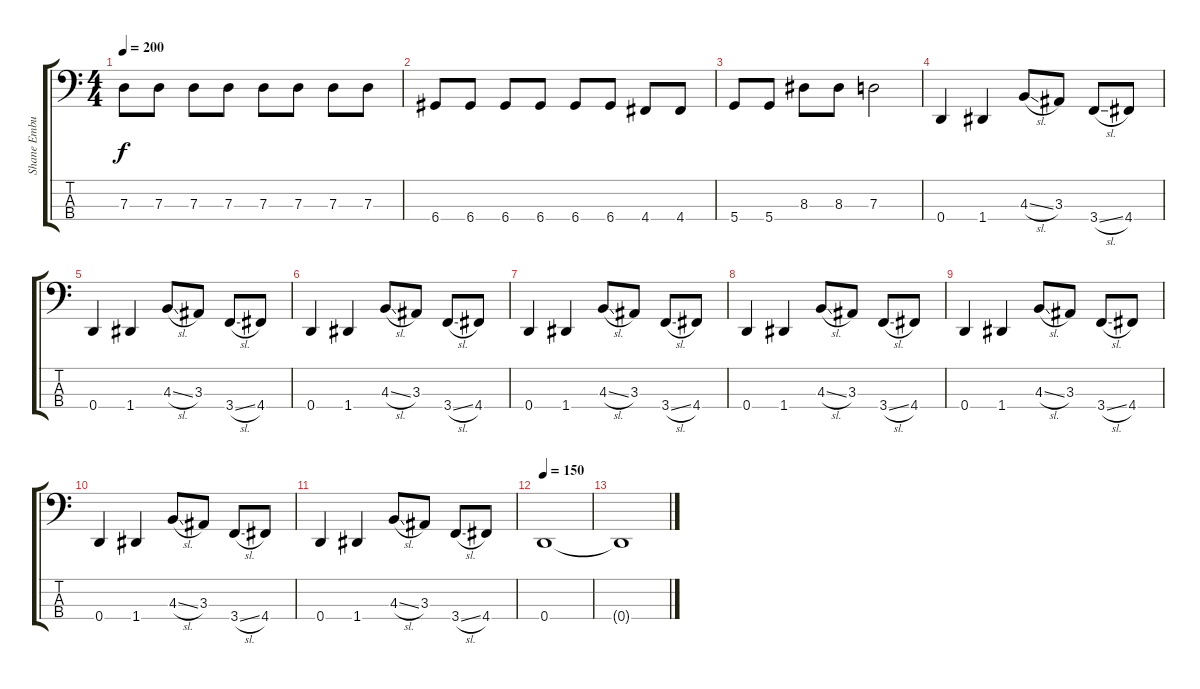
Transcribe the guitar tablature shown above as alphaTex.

\track ("Shane Embury" "Shane Embu") {instrument electricbasspick}
\staff {score tabs}
\tuning (F2 C2 G1 D1) {hide}
\ts (4 4)
\tempo 200
\clef f4
\ks c
7.3.8{dy f} 7.3.8 7.3.8 7.3.8 7.3.8 7.3.8 7.3.8 7.3.8 |
6.4.8 6.4.8 6.4.8 6.4.8 6.4.8 6.4.8 4.4.8 4.4.8 |
5.4.8 5.4.8 8.3.8 8.3.8 7.3.2 |
0.4.4 1.4.4 4.3{sl}.8 3.3.8 3.4{sl}.8 4.4.8 |
0.4.4 1.4.4 4.3{sl}.8 3.3.8 3.4{sl}.8 4.4.8 |
0.4.4 1.4.4 4.3{sl}.8 3.3.8 3.4{sl}.8 4.4.8 |
0.4.4 1.4.4 4.3{sl}.8 3.3.8 3.4{sl}.8 4.4.8 |
0.4.4 1.4.4 4.3{sl}.8 3.3.8 3.4{sl}.8 4.4.8 |
0.4.4 1.4.4 4.3{sl}.8 3.3.8 3.4{sl}.8 4.4.8 |
0.4.4 1.4.4 4.3{sl}.8 3.3.8 3.4{sl}.8 4.4.8 |
0.4.4 1.4.4 4.3{sl}.8 3.3.8 3.4{sl}.8 4.4.8 |
\tempo 150
0.4.1 |
0.4{t}.1
